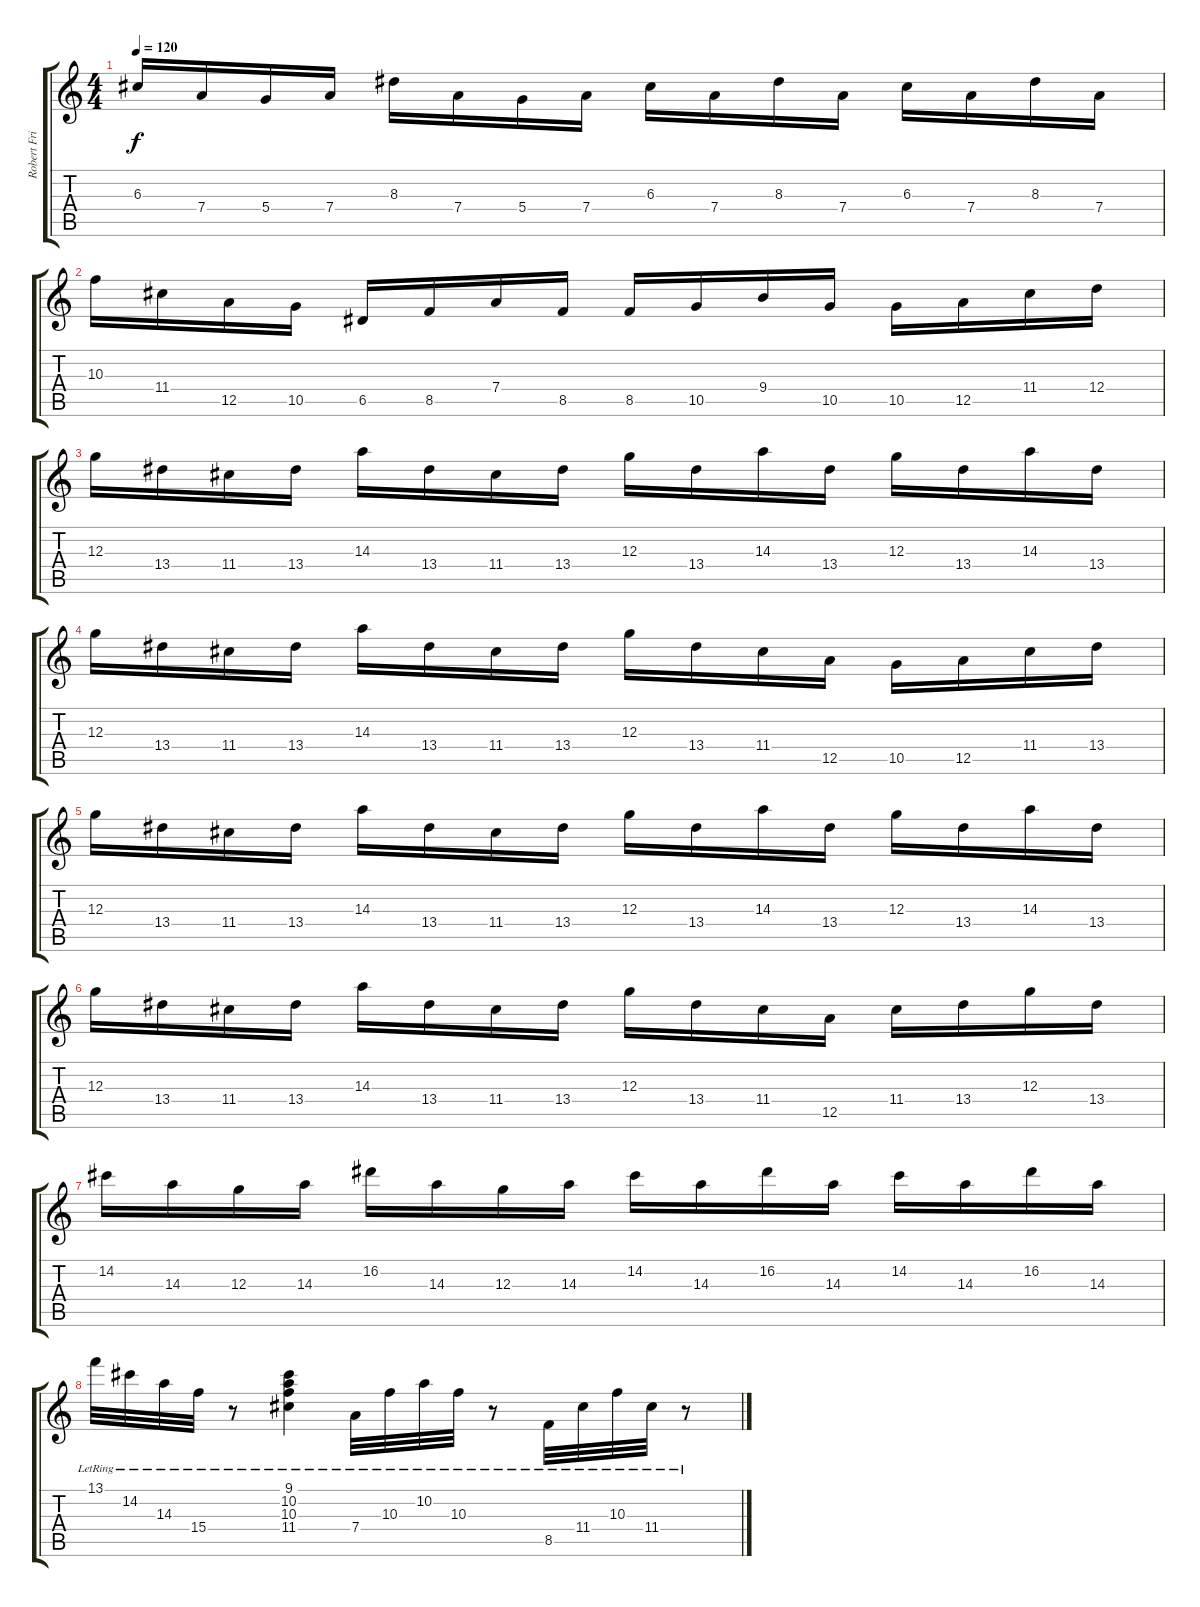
\track ("Robert Fripp" "Robert Fri") {instrument electricguitarclean}
\staff {score tabs}
\tuning (E4 B3 G3 D3 A2 E2) {hide}
\ts (4 4)
\tempo 120
\clef g2
\ks c
6.3.16{dy f} 7.4.16 5.4.16 7.4.16 8.3.16 7.4.16 5.4.16 7.4.16 6.3.16 7.4.16 8.3.16 7.4.16 6.3.16 7.4.16 8.3.16 7.4.16 |
10.3.16 11.4.16 12.5.16 10.5.16 6.5.16 8.5.16 7.4.16 8.5.16 8.5.16 10.5.16 9.4.16 10.5.16 10.5.16 12.5.16 11.4.16 12.4.16 |
12.3.16 13.4.16 11.4.16 13.4.16 14.3.16 13.4.16 11.4.16 13.4.16 12.3.16 13.4.16 14.3.16 13.4.16 12.3.16 13.4.16 14.3.16 13.4.16 |
12.3.16 13.4.16 11.4.16 13.4.16 14.3.16 13.4.16 11.4.16 13.4.16 12.3.16 13.4.16 11.4.16 12.5.16 10.5.16 12.5.16 11.4.16 13.4.16 |
12.3.16 13.4.16 11.4.16 13.4.16 14.3.16 13.4.16 11.4.16 13.4.16 12.3.16 13.4.16 14.3.16 13.4.16 12.3.16 13.4.16 14.3.16 13.4.16 |
12.3.16 13.4.16 11.4.16 13.4.16 14.3.16 13.4.16 11.4.16 13.4.16 12.3.16 13.4.16 11.4.16 12.5.16 11.4.16 13.4.16 12.3.16 13.4.16 |
14.2.16 14.3.16 12.3.16 14.3.16 16.2.16 14.3.16 12.3.16 14.3.16 14.2.16 14.3.16 16.2.16 14.3.16 14.2.16 14.3.16 16.2.16 14.3.16 |
13.1{lr}.32 14.2{lr}.32 14.3{lr}.32 15.4{lr}.32 r.8 (9.1{lr} 10.2{lr} 10.3{lr} 11.4{lr}).4 7.4{lr}.32 10.3{lr}.32 10.2{lr}.32 10.3{lr}.32 r.8 8.5{lr}.32 11.4{lr}.32 10.3{lr}.32 11.4{lr}.32 r.8
